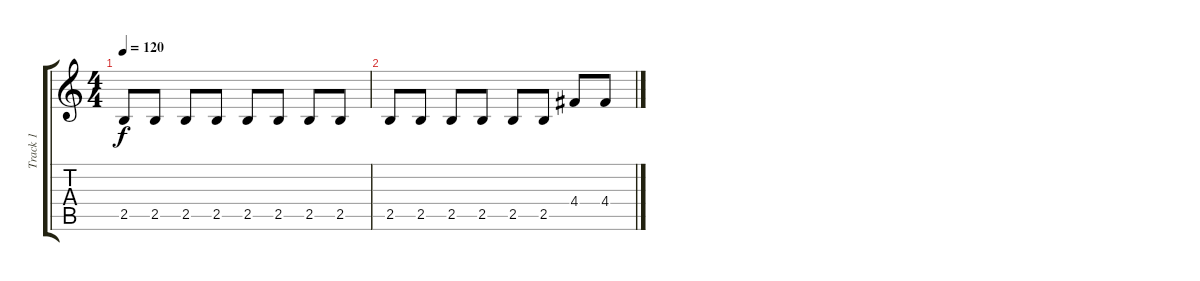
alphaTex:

\track ("Track 1" "Track 1") {instrument overdrivenguitar}
\staff {score tabs}
\tuning (E4 B3 G3 D3 A2 E2) {hide}
\ts (4 4)
\tempo 120
\clef g2
\ks c
2.5.8{dy f} 2.5.8 2.5.8 2.5.8 2.5.8 2.5.8 2.5.8 2.5.8 |
2.5.8 2.5.8 2.5.8 2.5.8 2.5.8 2.5.8 4.4.8 4.4.8
